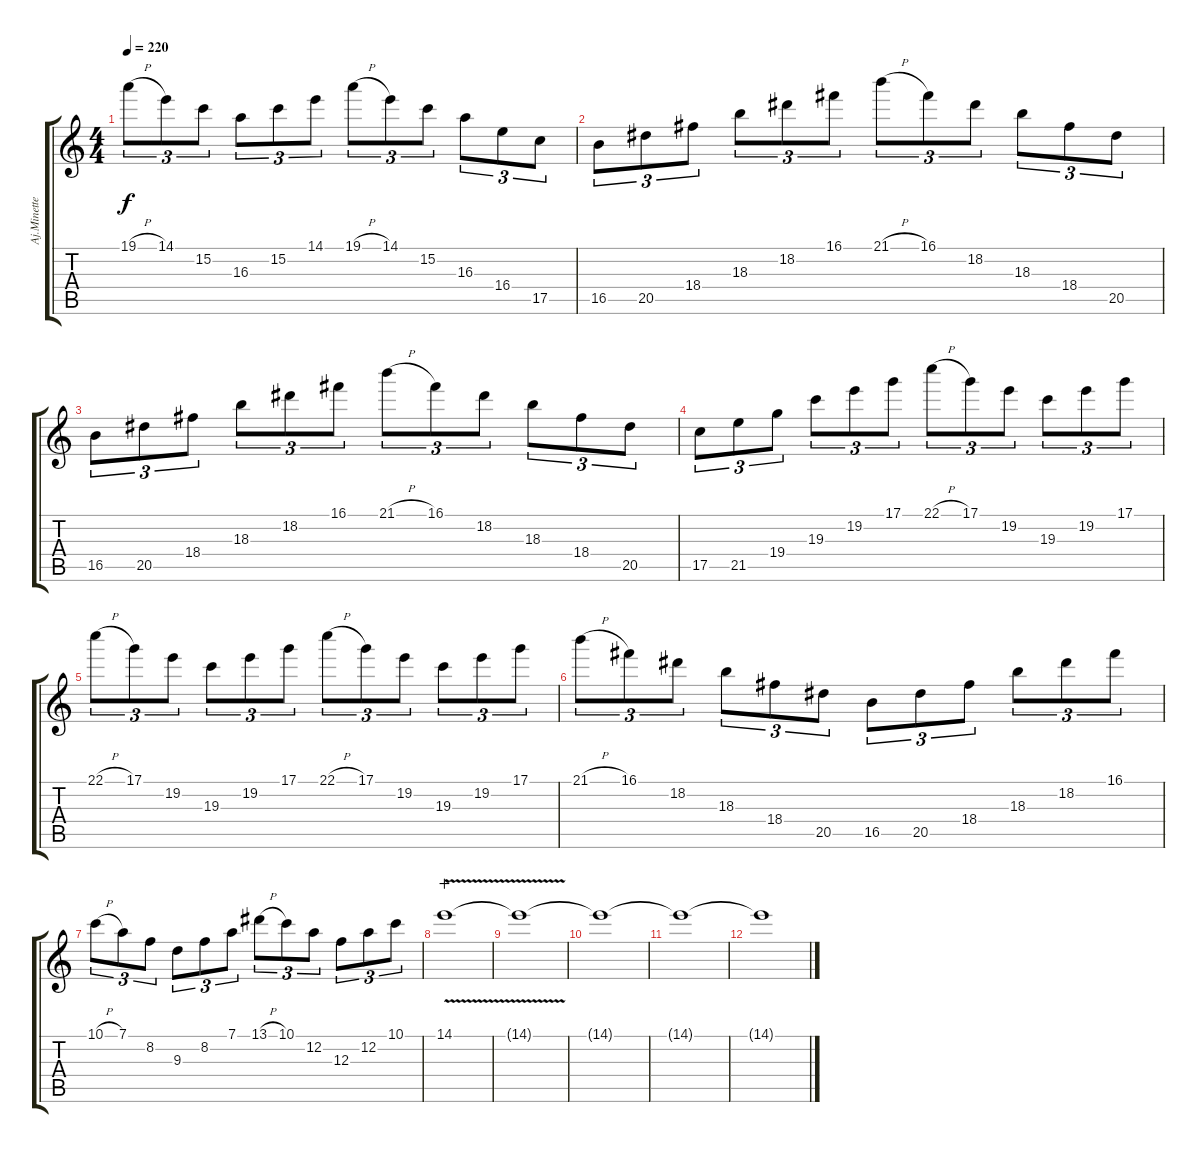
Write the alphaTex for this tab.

\track ("Aj.Minette(Leader Guitar)" "Aj.Minette") {instrument distortionguitar}
\staff {score tabs}
\tuning (D4 A3 F3 C3 G2 C2) {hide}
\ts (4 4)
\tempo 220
\clef g2
\ks c
19.1{h}.8{tu (3 2) dy f} 14.1.8{tu (3 2)} 15.2.8{tu (3 2)} 16.3.8{tu (3 2)} 15.2.8{tu (3 2)} 14.1.8{tu (3 2)} 19.1{h}.8{tu (3 2)} 14.1.8{tu (3 2)} 15.2.8{tu (3 2)} 16.3.8{tu (3 2)} 16.4.8{tu (3 2)} 17.5.8{tu (3 2)} |
16.5.8{tu (3 2)} 20.5.8{tu (3 2)} 18.4.8{tu (3 2)} 18.3.8{tu (3 2)} 18.2.8{tu (3 2)} 16.1.8{tu (3 2)} 21.1{h}.8{tu (3 2)} 16.1.8{tu (3 2)} 18.2.8{tu (3 2)} 18.3.8{tu (3 2)} 18.4.8{tu (3 2)} 20.5.8{tu (3 2)} |
16.5.8{tu (3 2)} 20.5.8{tu (3 2)} 18.4.8{tu (3 2)} 18.3.8{tu (3 2)} 18.2.8{tu (3 2)} 16.1.8{tu (3 2)} 21.1{h}.8{tu (3 2)} 16.1.8{tu (3 2)} 18.2.8{tu (3 2)} 18.3.8{tu (3 2)} 18.4.8{tu (3 2)} 20.5.8{tu (3 2)} |
17.5.8{tu (3 2)} 21.5.8{tu (3 2)} 19.4.8{tu (3 2)} 19.3.8{tu (3 2)} 19.2.8{tu (3 2)} 17.1.8{tu (3 2)} 22.1{h}.8{tu (3 2)} 17.1.8{tu (3 2)} 19.2.8{tu (3 2)} 19.3.8{tu (3 2)} 19.2.8{tu (3 2)} 17.1.8{tu (3 2)} |
22.1{h}.8{tu (3 2)} 17.1.8{tu (3 2)} 19.2.8{tu (3 2)} 19.3.8{tu (3 2)} 19.2.8{tu (3 2)} 17.1.8{tu (3 2)} 22.1{h}.8{tu (3 2)} 17.1.8{tu (3 2)} 19.2.8{tu (3 2)} 19.3.8{tu (3 2)} 19.2.8{tu (3 2)} 17.1.8{tu (3 2)} |
21.1{h}.8{tu (3 2)} 16.1.8{tu (3 2)} 18.2.8{tu (3 2)} 18.3.8{tu (3 2)} 18.4.8{tu (3 2)} 20.5.8{tu (3 2)} 16.5.8{tu (3 2)} 20.5.8{tu (3 2)} 18.4.8{tu (3 2)} 18.3.8{tu (3 2)} 18.2.8{tu (3 2)} 16.1.8{tu (3 2)} |
10.1{h}.8{tu (3 2)} 7.1.8{tu (3 2)} 8.2.8{tu (3 2)} 9.3.8{tu (3 2)} 8.2.8{tu (3 2)} 7.1.8{tu (3 2)} 13.1{h}.8{tu (3 2)} 10.1.8{tu (3 2)} 12.2.8{tu (3 2)} 12.3.8{tu (3 2)} 12.2.8{tu (3 2)} 10.1.8{tu (3 2)} |
14.1{v}.1{wahc} |
14.1{t}.1 |
14.1{t}.1 |
14.1{t}.1 |
14.1{t}.1
